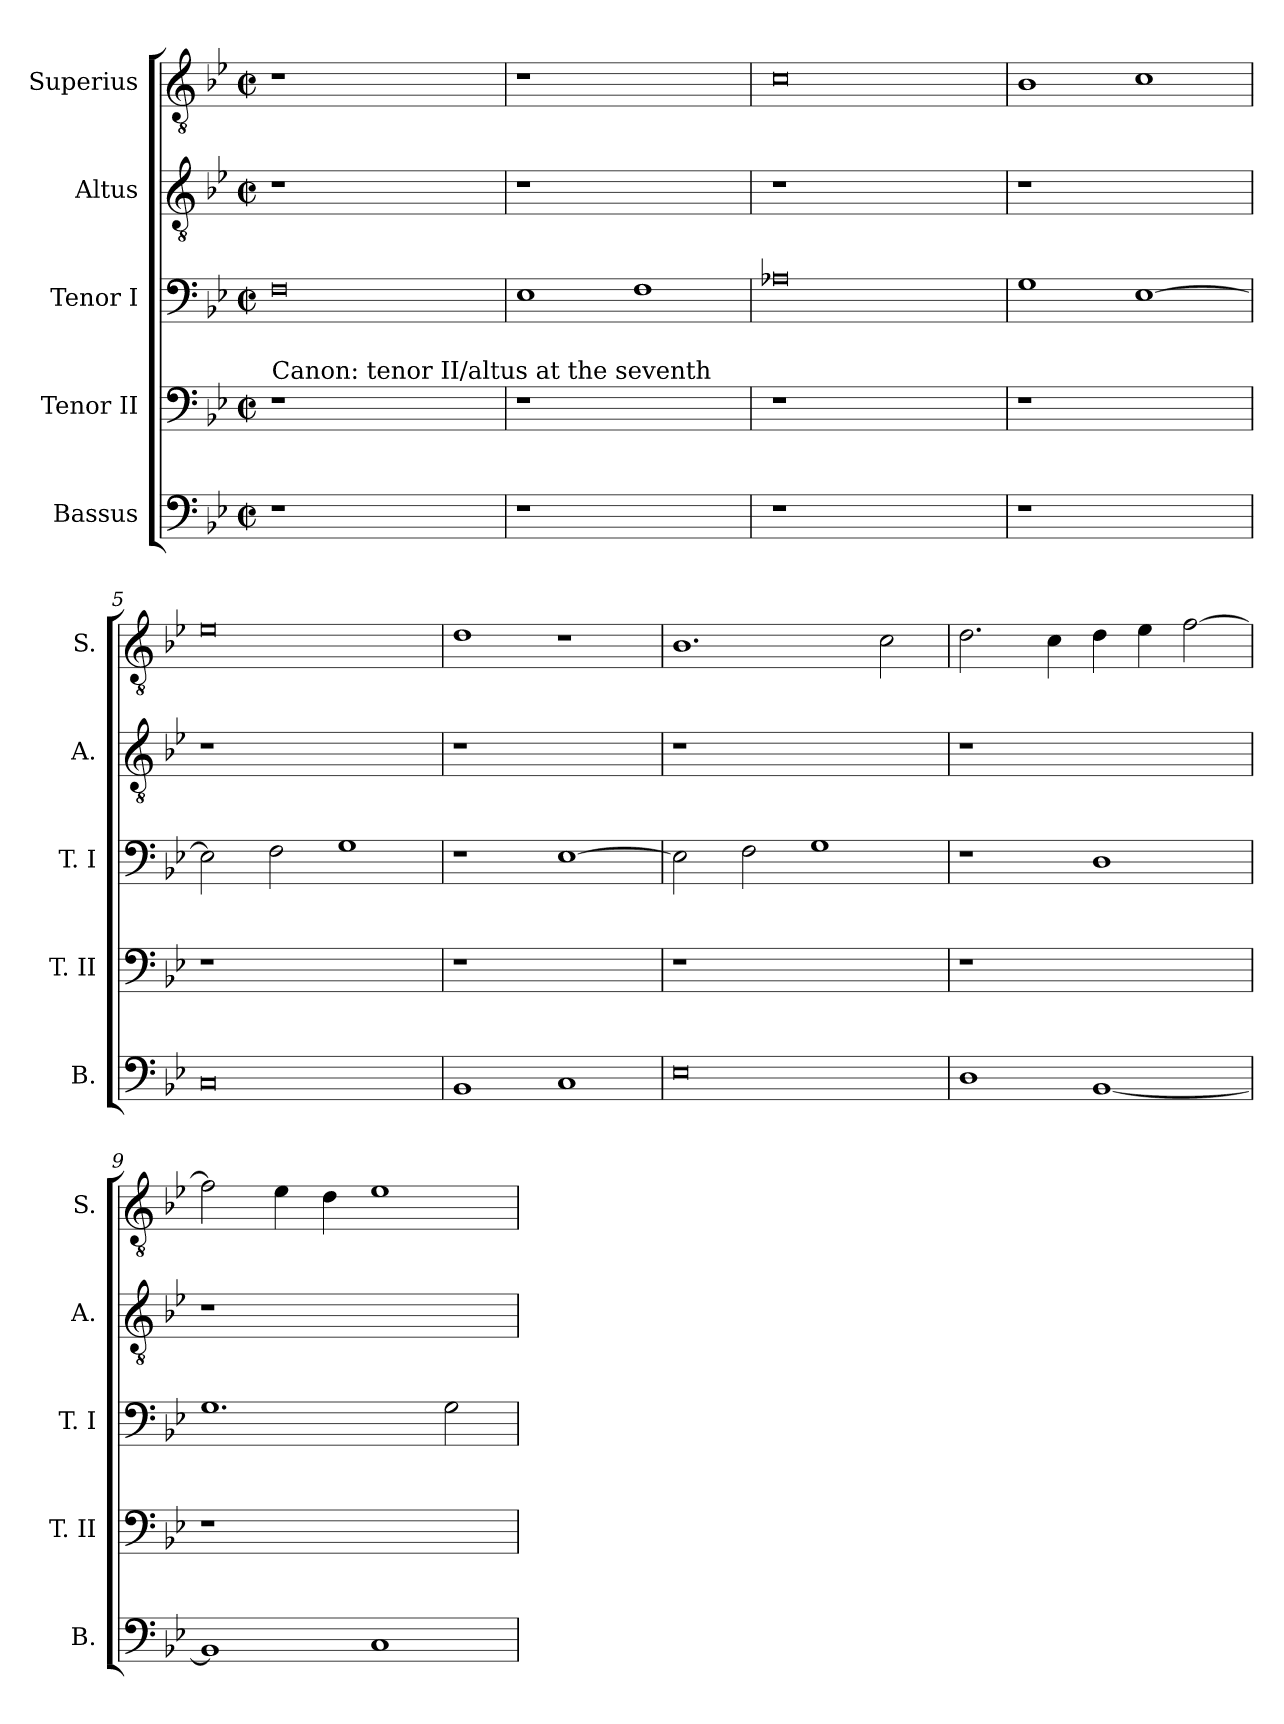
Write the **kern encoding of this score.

**kern	**kern	**kern	**kern	**kern
*part5	*part4	*part3	*part2	*part1
*staff5	*staff4	*staff3	*staff2	*staff1
*I"Bassus	*I"Tenor II	*I"Tenor I	*I"Altus	*I"Superius
*I'B.	*I'T. II	*I'T. I	*I'A.	*I'S.
!!LO:PB:g=z
*clefF4	*clefF4	*clefF4	*clefGv2	*clefGv2
*	*	*	*ITrd7c12	*ITrd7c12
*k[b-e-]	*k[b-e-]	*k[b-e-]	*k[b-e-]	*k[b-e-]
*B-:	*B-:	*B-:	*B-:	*B-:
*M2/2	*M2/2	*M2/2	*M2/2	*M2/2
*met(c|)	*met(c|)	*met(c|)	*met(c|)	*met(c|)
=1	=1	=1	=1	=1
!	!LO:TX:a:t=Canon&colon; tenor II/altus at the seventh	!	!	!
!LO:N:vis=1	!LO:N:vis=1	!	!LO:N:vis=1	!LO:N:vis=1
1r	1r	0Fi	1r	1r
1ryy	1ryy	.	1ryy	1ryy
=2	=2	=2	=2	=2
!LO:N:vis=1	!LO:N:vis=1	!	!LO:N:vis=1	!LO:N:vis=1
1r	1r	1E-i	1r	1r
1ryy	1ryy	1Fi	1ryy	1ryy
=3	=3	=3	=3	=3
!LO:N:vis=1	!LO:N:vis=1	!	!LO:N:vis=1	!
1r	1r	0A-Xi	1r	0Ci
1ryy	1ryy	.	1ryy	.
=4	=4	=4	=4	=4
!LO:N:vis=1	!LO:N:vis=1	!	!LO:N:vis=1	!
1r	1r	1Gi	1r	1BB-i
1ryy	1ryy	[>1E-i	1ryy	1Ci
=5	=5	=5	=5	=5
!	!LO:N:vis=1	!	!LO:N:vis=1	!
0Ci	1r	2E-i\]	1r	0E-i
.	.	2Fi\	.	.
.	1ryy	1Gi	1ryy	.
=6	=6	=6	=6	=6
!	!LO:N:vis=1	!	!LO:N:vis=1	!
1BB-i	1r	1r	1r	1Di
1Ci	1ryy	[>1E-i	1ryy	1r
=7	=7	=7	=7	=7
!	!LO:N:vis=1	!	!LO:N:vis=1	!
0E-i	1r	2E-i\]	1r	1.BB-i
.	.	2Fi\	.	.
.	1ryy	1Gi	1ryy	.
.	.	.	.	2Ci\
!!LO:LB:g=z
=8	=8	=8	=8	=8
!	!LO:N:vis=1	!	!LO:N:vis=1	!
1Di	1r	1r	1r	2.Di\
.	.	.	.	4Ci\
[<1BB-i	1ryy	1Di	1ryy	4Di\
.	.	.	.	4E-i\
.	.	.	.	[>2Fi\
=9	=9	=9	=9	=9
!	!LO:N:vis=1	!	!LO:N:vis=1	!
1BB-i]	1r	1.Gi	1r	2Fi\]
.	.	.	.	4E-i\
.	.	.	.	4Di\
1Ci	1ryy	.	1ryy	1E-i
.	.	2Gi\	.	.
=	=	=	=	=
*-	*-	*-	*-	*-
